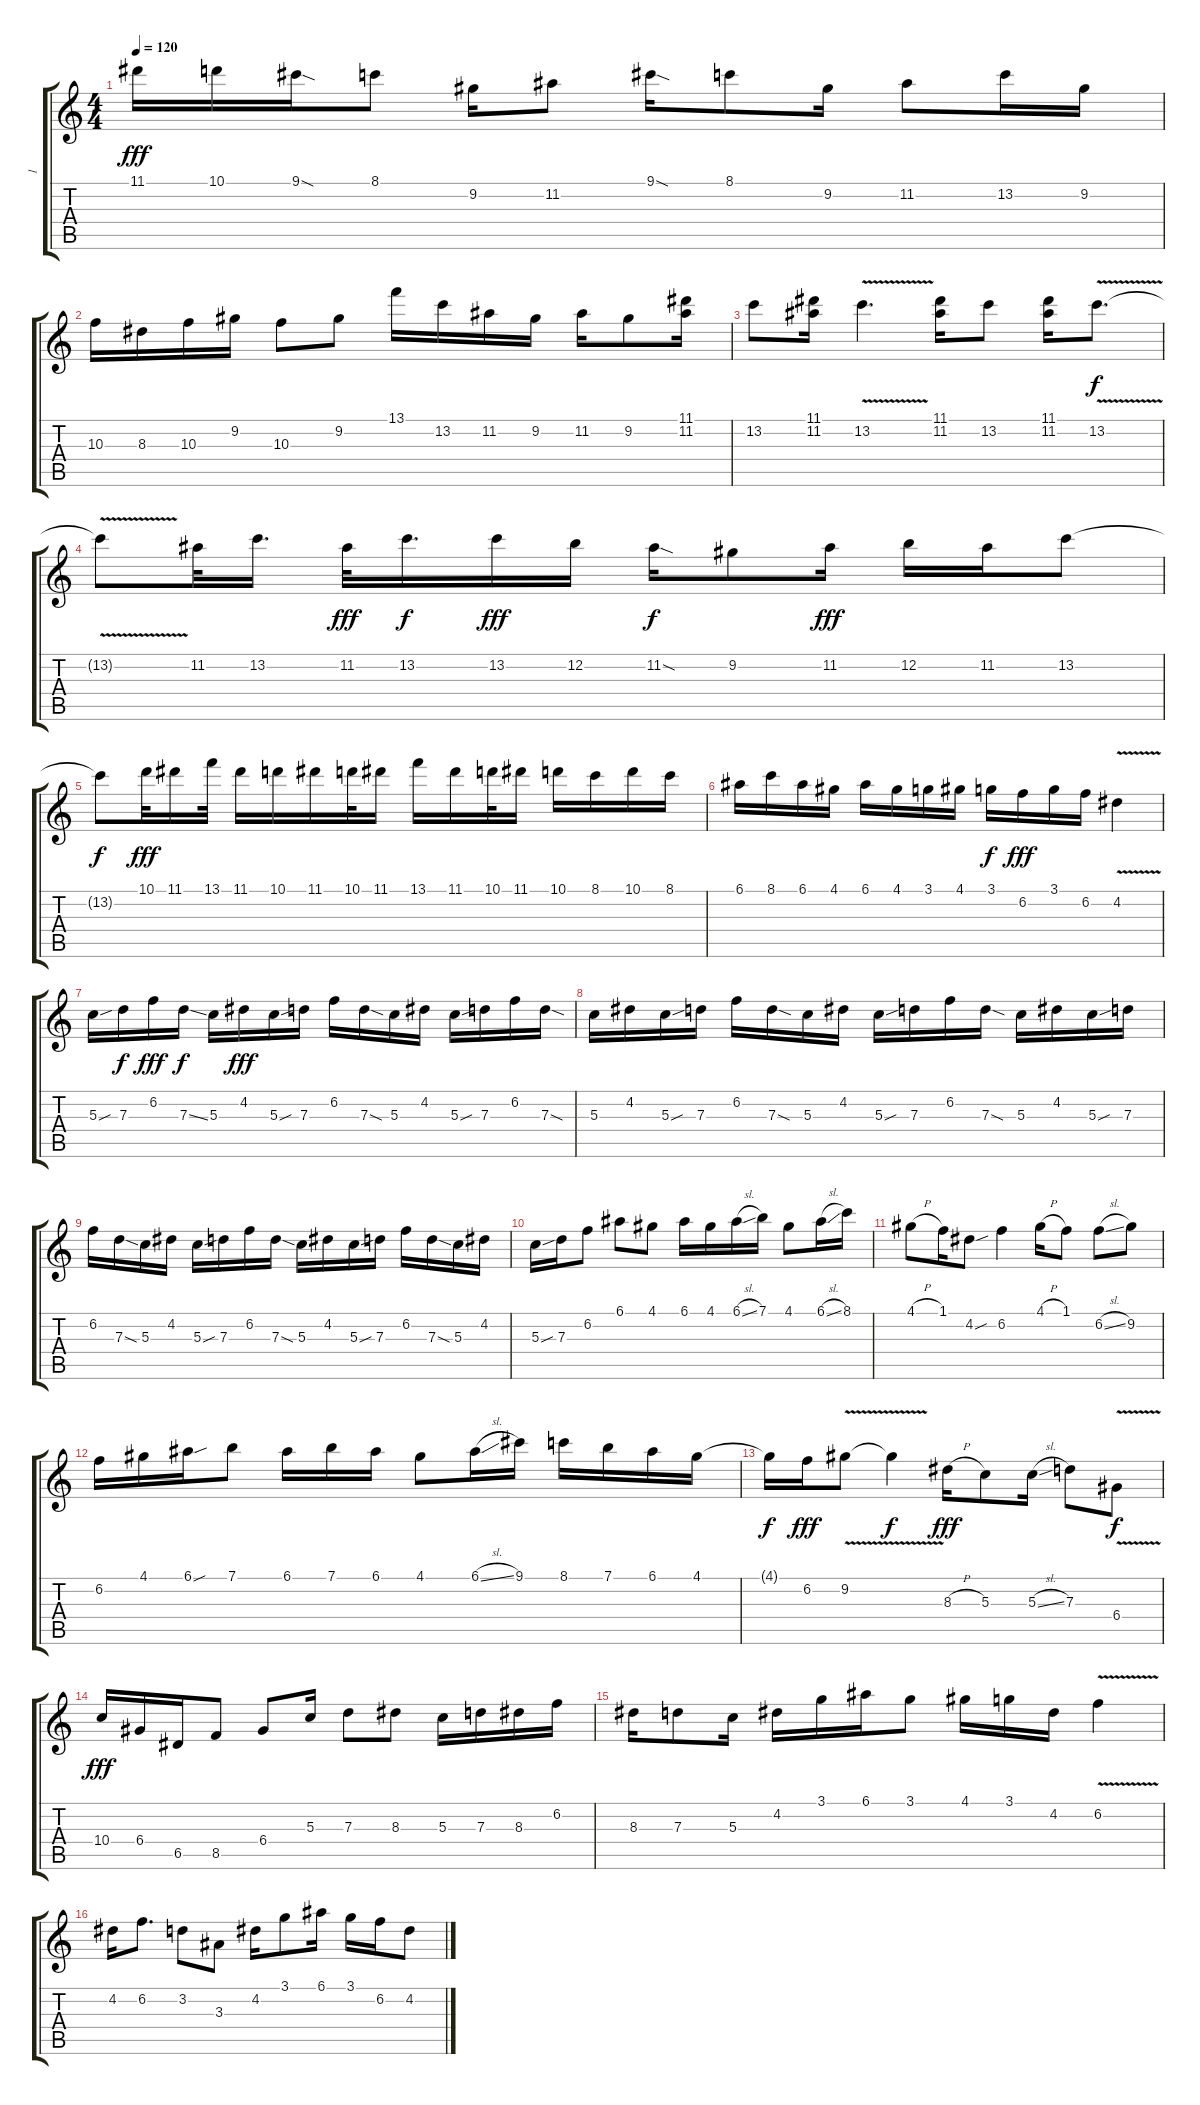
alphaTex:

\track ("1" "1") {instrument electricguitarclean}
\staff {score tabs}
\tuning (E4 B3 G3 D3 A2 E2) {hide}
\ts (4 4)
\tempo 120
\clef g2
\ks c
11.1.16{dy fff} 10.1.16 9.1{sod}.16 8.1.8 9.2.16 11.2.8 9.1{sod}.16 8.1.8 9.2.16 11.2.8 13.2.16 9.2.16 |
10.3.16 8.3.16 10.3.16 9.2.16 10.3.8 9.2.8 13.1.16 13.2.16 11.2.16 9.2.16 11.2.16 9.2.8 (11.1 11.2).16 |
13.2.8 (11.1 11.2).16 13.2{v}.4{d} (11.1 11.2).16 13.2.8 (11.1 11.2).16 13.2{v}.8{d dy f} |
13.2{t}.8 11.2.32 13.2.16{d} 11.2.32{dy fff} 13.2.16{d dy f} 13.2.16{dy fff} 12.2.16 11.2{sod}.16{dy f} 9.2.8 11.2.16{dy fff} 12.2.16 11.2.16 13.2.8 |
13.2{t}.8{dy f} 10.1.32{dy fff} 11.1.16 13.1.32 11.1.16 10.1.16 11.1.16 10.1.32 11.1.16 13.1.16 11.1.16 10.1.32 11.1.16 10.1.16 8.1.16 10.1.16 8.1.16 |
6.1.16 8.1.16 6.1.16 4.1.16 6.1.16 4.1.16 3.1.16 4.1.16 3.1.16{dy f} 6.2.16{dy fff} 3.1.16 6.2.16 4.2{v}.4 |
5.3{sou}.16 7.3.16{dy f} 6.2.16{dy fff} 7.3{ss}.16{dy f} 5.3.16 4.2.16{dy fff} 5.3{sou}.16 7.3.16 6.2.16 7.3{sod}.16 5.3.16 4.2.16 5.3{sou}.16 7.3.16 6.2.16 7.3{sod}.16 |
5.3.16 4.2.16 5.3{sou}.16 7.3.16 6.2.16 7.3{sod}.16 5.3.16 4.2.16 5.3{sou}.16 7.3.16 6.2.16 7.3{sod}.16 5.3.16 4.2.16 5.3{sou}.16 7.3.16 |
6.2.16 7.3{sod}.16 5.3.16 4.2.16 5.3{sou}.16 7.3.16 6.2.16 7.3{sod}.16 5.3.16 4.2.16 5.3{sou}.16 7.3.16 6.2.16 7.3{sod}.16 5.3.16 4.2.16 |
5.3{sou}.16 7.3.16 6.2.8 6.1.8 4.1.8 6.1.16 4.1.16 6.1{sl}.16 7.1.16 4.1.8 6.1{sl}.16 8.1.16 |
4.1{h}.8 1.1.16 4.2{sou}.8 6.2.4 4.1{h}.16 1.1.8 6.2{sl}.8 9.2.8 |
6.2.16 4.1.16 6.1{sou}.16 7.1.8 6.1.16 7.1.16 6.1.16 4.1.8 6.1{sl}.16 9.1.16 8.1.16 7.1.16 6.1.16 4.1.16 |
4.1{t}.16{dy f} 6.2.16{dy fff} 9.2{v}.8 9.2{t}.4{dy f} 8.3{h}.16{dy fff} 5.3.8 5.3{sl}.16 7.3.8 6.4{v}.8{dy f} |
10.4.16{dy fff} 6.4.16 6.5.16 8.5.8 6.4.8 5.3.16 7.3.8 8.3.8 5.3.16 7.3.16 8.3.16 6.2.16 |
8.3.16 7.3.8 5.3.16 4.2.16 3.1.16 6.1.16 3.1.8 4.1.16 3.1.16 4.2.16 6.2{v}.4 |
4.2.16 6.2.8{d} 3.2.8 3.3.8 4.2.16 3.1.8 6.1.16 3.1.16 6.2.16 4.2.8
